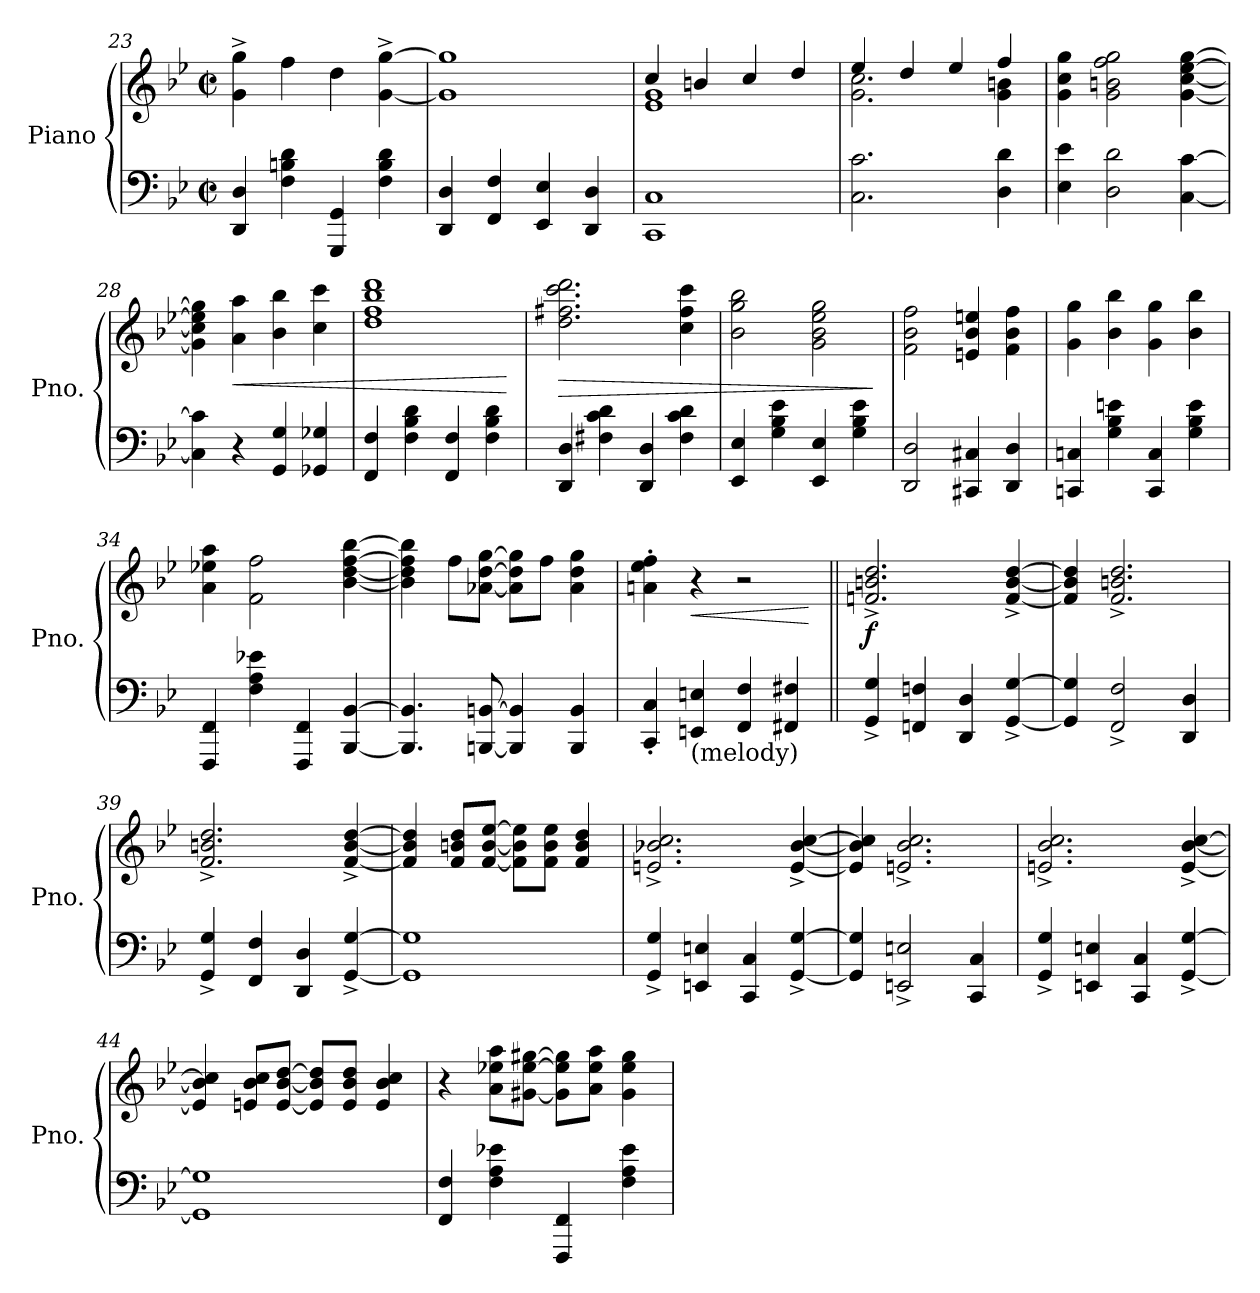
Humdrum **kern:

**kern	**kern	**dynam
*part1	*part1	*part1
*staff2	*staff1	*staff1/2
*I"Piano	*	*
*I'Pno.	*	*
*clefF4	*clefG2	*
*k[b-e-]	*k[b-e-]	*
*M2/2	*M2/2	*
*met(c|)	*met(c|)	*
=23	=23	=23
4DD/ 4D/	4g\^ 4gg\^	.
4F\ 4Bn\ 4d\	4ff\	.
4GGG/ 4GG/	4dd\	.
4F\ 4B\ 4d\	[4g\^ [4gg\^	.
=24	=24	=24
4DD/ 4D/	1g] 1gg]	.
4FF/ 4F/	.	.
4EE-i/ 4E-i/	.	.
4DD/ 4D/	.	.
!!LO:PB:g=z
=25	=25	=25
*	*^	*
1CC 1C	4cc/	1e- 1g	.
.	4bn/	.	.
.	4cc/	.	.
.	4dd/	.	.
=26	=26	=26	=26
2.C\ 2.c\	4ee-/	2.g\ 2.cc\	.
.	4dd/	.	.
.	4ee-/	.	.
4D\ 4d\	4ff/	4g\ 4bn\	.
*	*v	*v	*
=27	=27	=27
4E-\ 4e-\	4g\ 4cc\ 4gg\	.
2D\ 2d\	2g\ 2bn\ 2ff\ 2gg\	.
[4C\ [4c\	[4g\ [4cc\ [4ee-\ [4gg\	.
=28	=28	=28
4C\] 4c\]	4g\] 4cc\] 4ee-\] 4gg\]	.
!	!	!LO:HP:b
4r	4a\ 4aa\	<
4GG/ 4G/	4b-\ 4bb-\	.
4GG-X/ 4G-X/	4cc\ 4ccc\	.
=29	=29	=29
4FF/ 4F/	1dd 1ff 1bb- 1ddd	.
4F\ 4B-\ 4d\	.	.
4FF/ 4F/	.	.
4F\ 4B-\ 4d\	.	.
.	.	[
!!LO:LB:g=z
=30	=30	=30
!	!	!LO:HP:b
4DD/ 4D/	2.dd\ 2.ff#X\ 2.ccc\ 2.ddd\	>
4F#X\ 4c\ 4d\	.	.
4DD/ 4D/	.	.
4F#\ 4c\ 4d\	4cc\ 4ff#\ 4ccc\	.
=31	=31	=31
4EE-/ 4E-/	2b-\ 2gg\ 2bb-\	.
4G\ 4B-\ 4e-\	.	.
4EE-/ 4E-/	2g\ 2b-\ 2ee-\ 2gg\	.
4G\ 4B-\ 4e-\	.	.
.	.	]
=32	=32	=32
2DD/ 2D/	2f\ 2b-\ 2ff\	.
4CC#X/ 4C#X/	4en/ 4b-/ 4een/	.
4DD/ 4D/	4f\ 4b-\ 4ff\	.
=33	=33	=33
4CCn/ 4Cn/	4g\ 4gg\	.
4G\ 4B-\ 4en\	4b-\ 4bb-\	.
4CC/ 4C/	4g\ 4gg\	.
4G\ 4B-\ 4e\	4b-\ 4bb-\	.
=34	=34	=34
4FFF/ 4FF/	4a\ 4ee-X\ 4aa\	.
4F\ 4A\ 4e-X\	2f\ 2ff\	.
4FFF/ 4FF/	.	.
[4BBB-/ [4BB-/	[4b-\ [4dd\ [4ff\ [4bb-\	.
!!LO:LB:g=z
=35	=35	=35
4.BBB-/] 4.BB-/]	4b-\] 4dd\] 4ff\] 4bb-\]	.
.	8ff\L	.
[8BBBn/ [8BBn/	[8a-X\ [8dd\ [8gg\J	.
4BBB/] 4BB/]	8a-\] 8dd\] 8gg\]L	.
.	8ff\J	.
4BBB/ 4BB/	4a-\ 4dd\ 4gg\	.
=36	=36	=36
4CC/' 4C/'	4an\' 4ee-\' 4ff\'	.
!LO:TX:b:t=(melody)	!	!
!	!	!LO:HP:b
4EEn/ 4En/	4r	<
4FF/ 4F/	2r	.
4FF#X/ 4F#X/	.	.
.	.	[
=37||	=37||	=37||
!	!	!LO:DY:b
4GG/^ 4G/^	2.fn/^ 2.bn/^ 2.dd/^	f
4FFn/ 4Fn/	.	.
4DD/ 4D/	.	.
[4GG/^ [4G/^	[4f/^ [4b/^ [4dd/^	.
=38	=38	=38
4GG/] 4G/]	4f/] 4b/] 4dd/]	.
2FF/^ 2F/^	2.f/^ 2.bn/^ 2.dd/^	.
4DD/ 4D/	.	.
=39	=39	=39
4GG/^ 4G/^	2.f/^ 2.bn/^ 2.dd/^	.
4FF/ 4F/	.	.
4DD/ 4D/	.	.
[4GG/^ [4G/^	[4f/^ [4b/^ [4dd/^	.
!!LO:LB:g=z
=40	=40	=40
1GG] 1G]	4f/] 4b/] 4dd/]	.
.	8f/ 8bn/ 8dd/L	.
.	[8f/ [8b/ [8ee-i/J	.
.	8f\] 8b\] 8ee-\]L	.
.	8f\ 8b\ 8ee-\J	.
.	4f/ 4b/ 4dd/	.
=41	=41	=41
4GG/^ 4G/^	2.en/^ 2.b-X/^ 2.cc/^	.
4EEn/ 4En/	.	.
4CC/ 4C/	.	.
[4GG/^ [4G/^	[4e/^ [4b-/^ [4cc/^	.
=42	=42	=42
4GG/] 4G/]	4e/] 4b-/] 4cc/]	.
2EEn/^ 2En/^	2.en/^ 2.b-/^ 2.cc/^	.
4CC/ 4C/	.	.
=43	=43	=43
4GG/^ 4G/^	2.en/^ 2.b-/^ 2.cc/^	.
4EEn/ 4En/	.	.
4CC/ 4C/	.	.
[4GG/^ [4G/^	[4e/^ [4b-/^ [4cc/^	.
=44	=44	=44
1GG] 1G]	4e/] 4b-/] 4cc/]	.
.	8en/ 8b-/ 8cc/L	.
.	[8e/ [8b-/ [8dd/J	.
.	8e/] 8b-/] 8dd/]L	.
.	8e/ 8b-/ 8dd/J	.
.	4e/ 4b-/ 4cc/	.
!!LO:LB:g=z
=45	=45	=45
4FF/ 4F/	4r	.
4F\ 4A\ 4e-X\	8a\ 8ee-X\ 8aa\L	.
.	[8g#X\ [8ee-\ [8gg#X\J	.
4FFF/ 4FF/	8g#\] 8ee-\] 8gg#\]L	.
.	8a\ 8ee-\ 8aa\J	.
4F\ 4A\ 4e-\	4g#\ 4ee-\ 4gg#\	.
=	=	=
*-	*-	*-
